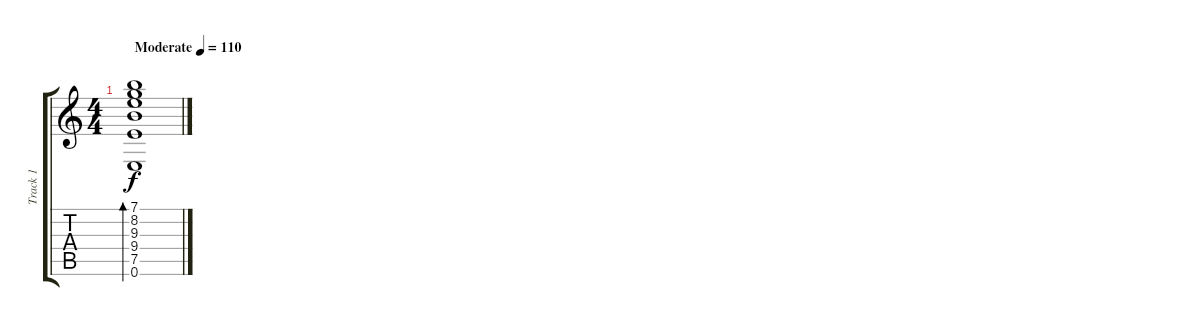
\track ("Track 1" "Track 1") {instrument acousticguitarsteel}
\staff {score tabs}
\tuning (E4 B3 G3 D3 A2 E2) {hide}
\ts (4 4)
\tempo (110 "Moderate")
\clef g2
\ks c
(7.1 8.2 9.3 9.4 7.5 0.6).1{bd 480 dy f instrument acousticguitarsteel}
